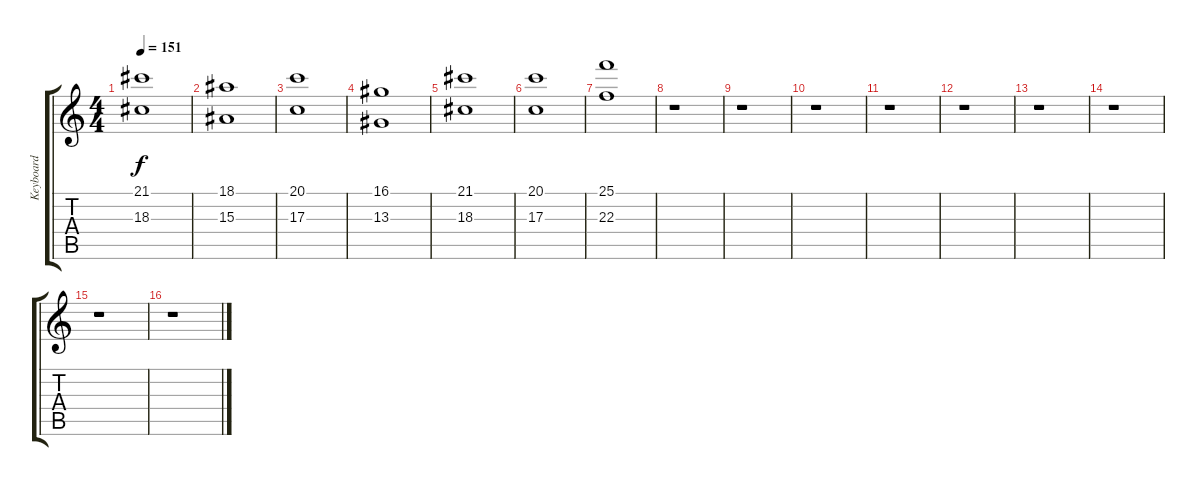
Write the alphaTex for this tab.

\track ("Keyboard" "Keyboard") {instrument stringensemble1}
\staff {score tabs}
\tuning (E4 B3 G3 D3 A2 E2) {hide}
\ts (4 4)
\tempo 151
\clef g2
\ks c
(21.1 18.3).1{dy f} |
(18.1 15.3).1 |
(20.1 17.3).1 |
(16.1 13.3).1 |
(21.1 18.3).1 |
(20.1 17.3).1 |
(25.1 22.3).1 |
r.1 |
\section ("" "")
r.1 |
r.1 |
r.1 |
r.1 |
r.1 |
r.1 |
r.1 |
r.1
